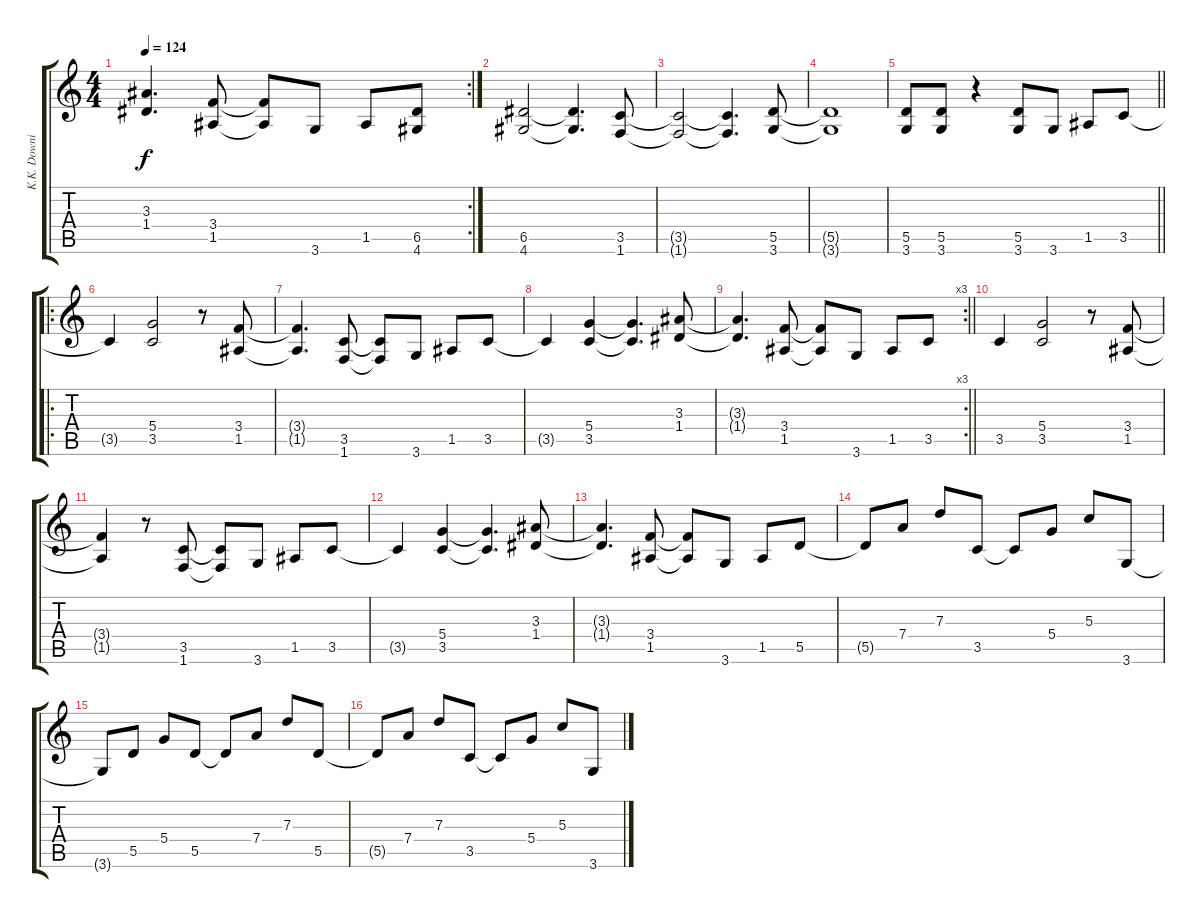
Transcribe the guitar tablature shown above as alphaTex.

\track ("K.K. Downing" "K.K. Downi") {instrument distortionguitar}
\staff {score tabs}
\tuning (E4 B3 G3 D3 A2 E2) {hide}
\rc 2
\ts (4 4)
\tempo 124
\clef g2
\ks c
(3.3{t} 1.4{t}).4{d dy f} (3.4 1.5).8 (3.4{t} 1.5{t}).8 3.6.8 1.5.8 (6.5 4.6).8 |
(6.5 4.6).2 (6.5{t} 4.6{t}).4{d} (3.5 1.6).8 |
(3.5{t} 1.6{t}).2 (3.5{t} 1.6{t}).4{d} (5.5 3.6).8 |
(5.5{t} 3.6{t}).1 |
\barLineRight lightlight
(5.5 3.6).8 (5.5 3.6).8 r.4 (5.5 3.6).8 3.6.8 1.5.8 3.5.8 |
\ro
3.5{t}.4 (5.4 3.5).2 r.8 (3.4 1.5).8 |
(3.4{t} 1.5{t}).4{d} (3.5 1.6).8 (3.5{t} 1.6{t}).8 3.6.8 1.5.8 3.5.8 |
3.5{t}.4 (5.4 3.5).4 (5.4{t} 3.5{t}).4{d} (3.3 1.4).8 |
\rc 3
\barLineRight lightlight
(3.3{t} 1.4{t}).4{d} (3.4 1.5).8 (3.4{t} 1.5{t}).8 3.6.8 1.5.8 3.5.8 |
3.5.4 (5.4 3.5).2 r.8 (3.4 1.5).8 |
(3.4{t} 1.5{t}).4 r.8 (3.5 1.6).8 (3.5{t} 1.6{t}).8 3.6.8 1.5.8 3.5.8 |
3.5{t}.4 (5.4 3.5).4 (5.4{t} 3.5{t}).4{d} (3.3 1.4).8 |
(3.3{t} 1.4{t}).4{d} (3.4 1.5).8 (3.4{t} 1.5{t}).8 3.6.8 1.5.8 5.5.8 |
5.5{t}.8 7.4.8 7.3.8 3.5.8 3.5{t}.8 5.4.8 5.3.8 3.6.8 |
3.6{t}.8 5.5.8 5.4.8 5.5.8 5.5{t}.8 7.4.8 7.3.8 5.5.8 |
5.5{t}.8 7.4.8 7.3.8 3.5.8 3.5{t}.8 5.4.8 5.3.8 3.6.8
